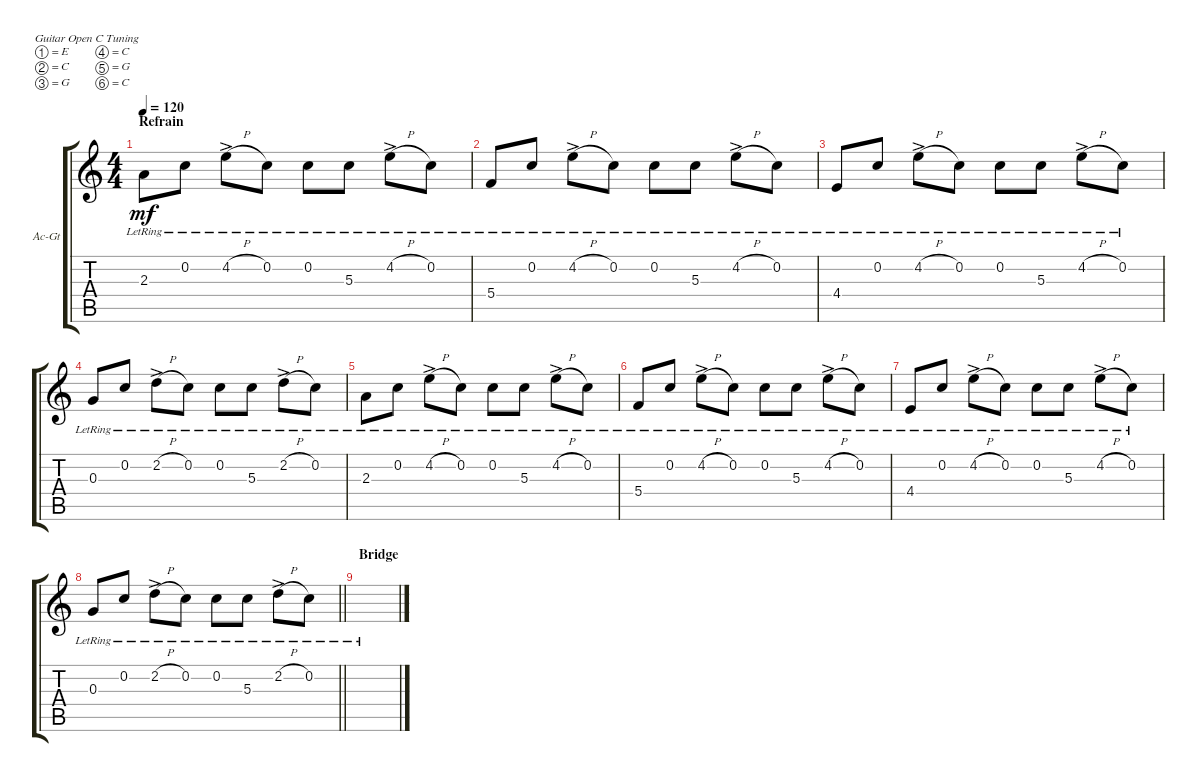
\defaultSystemsLayout 4
\bracketExtendMode groupsimilarinstruments
\firstSystemTrackNameOrientation horizontal
\otherSystemsTrackNameOrientation horizontal
\track ("Acoustic Guitar" "Ac-Gt") {multiBarRest instrument acousticguitarsteel}
\staff {score tabs}
\tuning (E4 C4 G3 C3 G2 C2)
\ts (4 4)
\section ("" "Refrain")
\tempo 120
\clef g2
\ks c
2.3{lr}.8{dy mf} 0.2{lr}.8 4.2{h ac lr}.8 0.2{lr}.8 0.2{lr}.8 5.3{lr}.8 4.2{h ac lr}.8 0.2{lr}.8 |
5.4{lr}.8 0.2{lr}.8 4.2{h ac lr}.8 0.2{lr}.8 0.2{lr}.8 5.3{lr}.8 4.2{h ac lr}.8 0.2{lr}.8 |
4.4{lr}.8 0.2{lr}.8 4.2{h ac lr}.8 0.2{lr}.8 0.2{lr}.8 5.3{lr}.8 4.2{h ac lr}.8 0.2{lr}.8 |
0.3{lr}.8 0.2{lr}.8 2.2{h ac lr}.8 0.2{lr}.8 0.2{lr}.8 5.3{lr}.8 2.2{h ac lr}.8 0.2{lr}.8 |
2.3{lr}.8 0.2{lr}.8 4.2{h ac lr}.8 0.2{lr}.8 0.2{lr}.8 5.3{lr}.8 4.2{h ac lr}.8 0.2{lr}.8 |
5.4{lr}.8 0.2{lr}.8 4.2{h ac lr}.8 0.2{lr}.8 0.2{lr}.8 5.3{lr}.8 4.2{h ac lr}.8 0.2{lr}.8 |
4.4{lr}.8 0.2{lr}.8 4.2{h ac lr}.8 0.2{lr}.8 0.2{lr}.8 5.3{lr}.8 4.2{h ac lr}.8 0.2{lr}.8 |
\barLineRight lightlight
0.3{lr}.8 0.2{lr}.8 2.2{h ac lr}.8 0.2{lr}.8 0.2{lr}.8 5.3{lr}.8 2.2{h ac lr}.8 0.2{lr}.8 |
\section ("" "Bridge")
